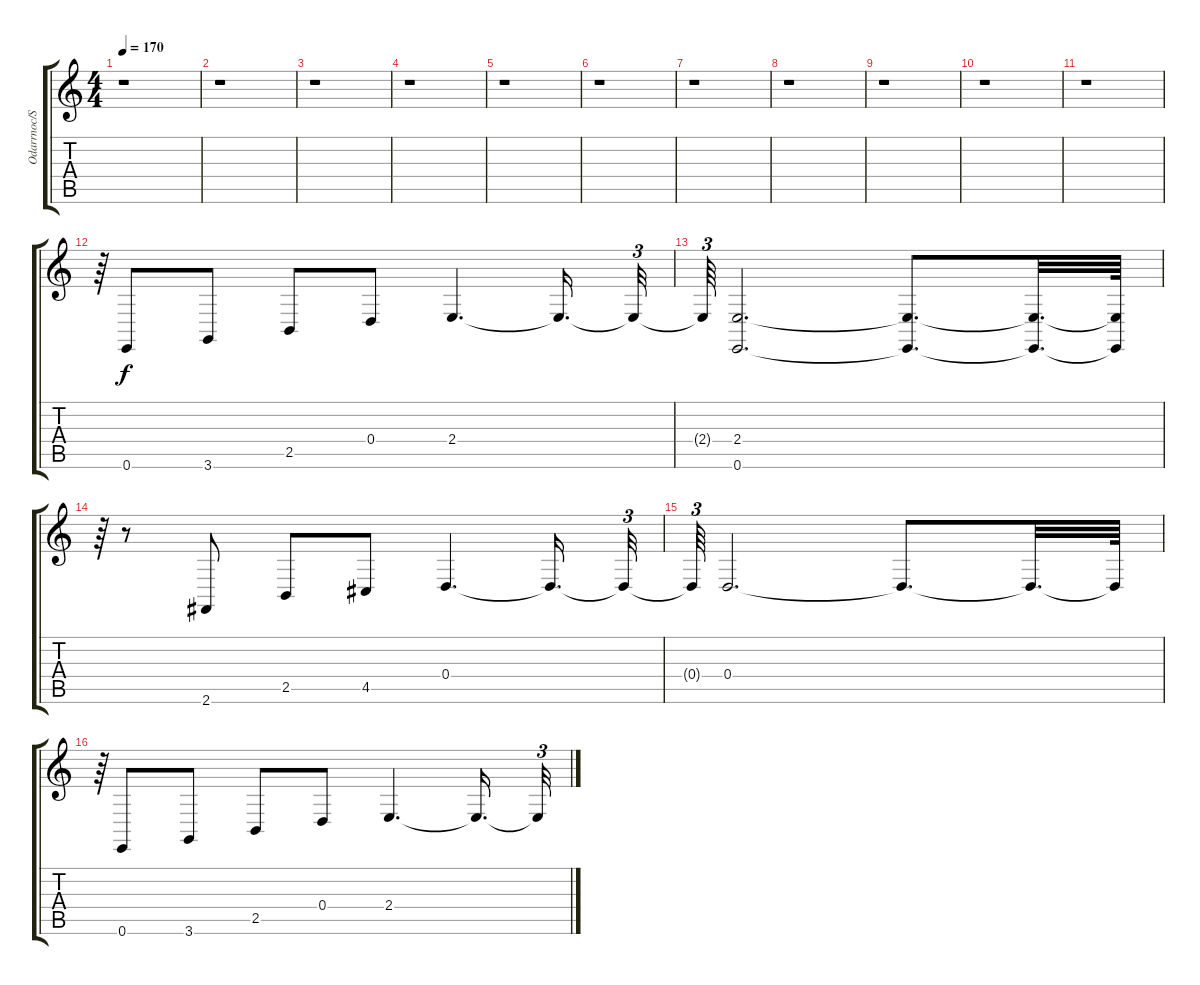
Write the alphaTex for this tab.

\track ("Odarrnoc/Skelletor" "Odarrnoc/S") {instrument harpsichord}
\staff {score tabs}
\tuning (E4 B3 G3 D3 A2 E2) {hide}
\ts (4 4)
\tempo 170
\clef g2
\ks c
r.1{dy f} |
r.1 |
r.1 |
r.1 |
r.1 |
r.1 |
r.1 |
r.1 |
r.1 |
r.1 |
r.1 |
r.64{tu (3 2)} 0.6.8 3.6.8 2.5.8 0.4.8 2.4.4{d} 2.4{t}.16{d} 2.4{t}.32{tu (3 2)} |
2.4{t}.64{tu (3 2)} (2.4 0.6).2{d} (2.4{t} 0.6{t}).8{d} (2.4{t} 0.6{t}).32{d} (2.4{t} 0.6{t}).64 |
r.64{tu (3 2)} r.8 2.6.8 2.5.8 4.5.8 0.4.4{d} 0.4{t}.16{d} 0.4{t}.32{tu (3 2)} |
0.4{t}.64{tu (3 2)} 0.4.2{d} 0.4{t}.8{d} 0.4{t}.32{d} 0.4{t}.64 |
r.64{tu (3 2)} 0.6.8 3.6.8 2.5.8 0.4.8 2.4.4{d} 2.4{t}.16{d} 2.4{t}.32{tu (3 2)}
